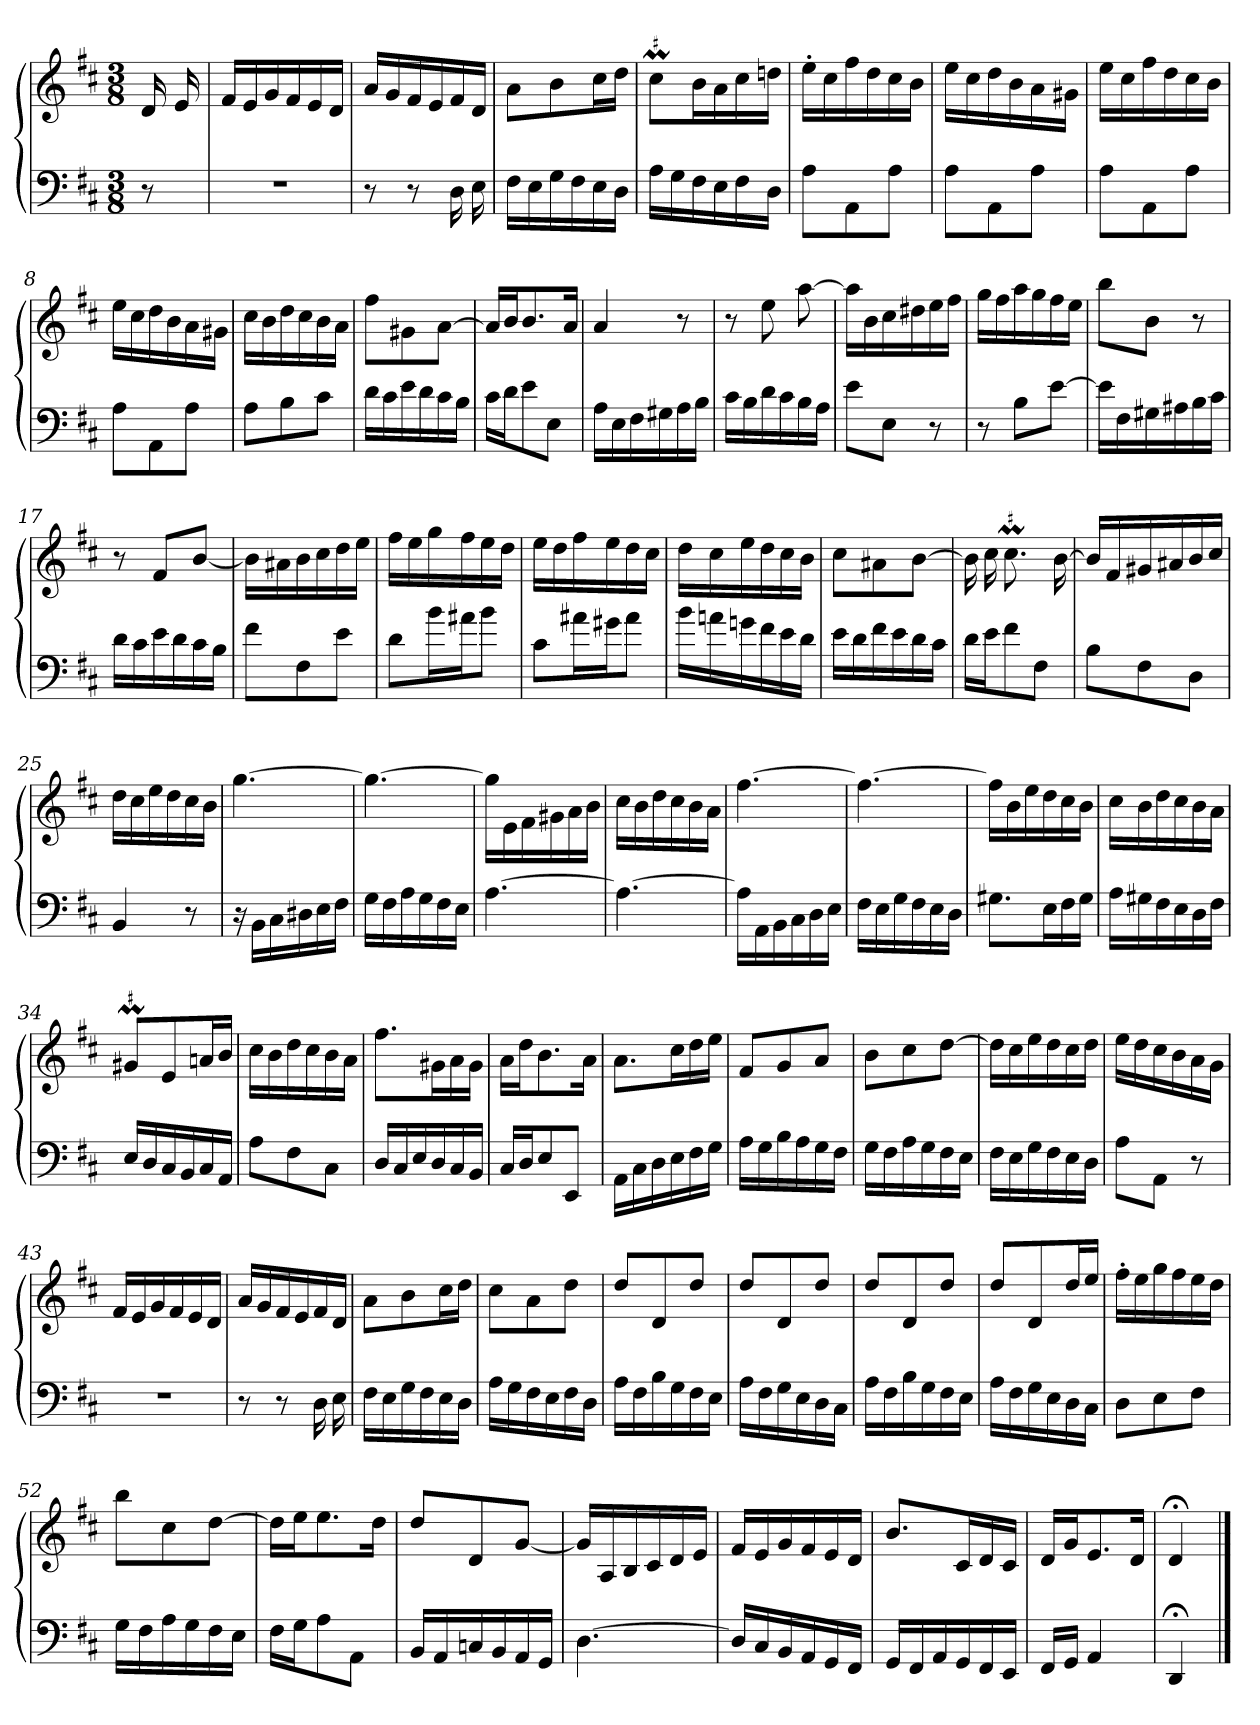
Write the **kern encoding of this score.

**kern	**kern
*part1	*part1
*staff2	*staff1
*clefF4	*clefG2
*k[f#c#]	*k[f#c#]
*D:	*D:
*M3/8	*M3/8
=	=
8r	16d
.	16e
=1	=1
4.r	16f#LL
.	16e
.	16g
.	16f#
.	16e
.	16dJJ
=2	=2
8r	16aLL
.	16g
8r	16f#
.	16e
16D	16f#
16E	16dJJ
=3	=3
16F#LL	8aL
16E	.
16G	8b
16F#	.
16E	16cc#L
16DJJ	16ddJJ
=4	=4
!	!LO:MOR:acc=#
16ALL	8cc#ML
16G	.
16F#	16bL
16E	16a
16F#	16cc#
16DJJ	16ddnJJ
=5	=5
8AL	16ee'LL
.	16cc#
8AA	16ff#
.	16dd
8AJ	16cc#
.	16bJJ
=6	=6
8AL	16eeLL
.	16cc#
8AA	16dd
.	16b
8AJ	16a
.	16g#XJJ
=7	=7
8AL	16eeLL
.	16cc#
8AA	16ff#
.	16dd
8AJ	16cc#
.	16bJJ
=8	=8
8AL	16eeLL
.	16cc#
8AA	16dd
.	16b
8AJ	16a
.	16g#XJJ
=9	=9
8AL	16cc#LL
.	16b
8B	16dd
.	16cc#
8c#J	16b
.	16aJJ
=10	=10
16dLL	8ff#L
16c#	.
16e	8g#X
16d	.
16c#	[8aJ
16BJJ	.
=11	=11
16c#LL	16aLL]
16dJ	16bJ
8e	8.b
8EJ	.
.	16aJk
=12	=12
16ALL	4a
16E	.
16F#	.
16G#X	.
16A	8r
16BJJ	.
=13	=13
16c#LL	8r
16B	.
16d	8ee
16c#	.
16B	[8aa
16AJJ	.
=14	=14
8eL	16aaLL]
.	16b
8EJ	16cc#
.	16dd#X
8r	16ee
.	16ff#JJ
=15	=15
8r	16ggLL
.	16ff#
8BL	16aa
.	16gg
[8eJ	16ff#
.	16eeJJ
=16	=16
16eLL]	8bbL
16F#	.
16G#X	8bJ
16A#X	.
16B	8r
16c#JJ	.
=17	=17
16dLL	8r
16c#	.
16e	8f#L
16d	.
16c#	[8bJ
16BJJ	.
=18	=18
8f#L	16bLL]
.	16a#X
8F#	16b
.	16cc#
8eJ	16dd
.	16eeJJ
=19	=19
8dL	16ff#LL
.	16ee
16bL	16gg
16a#XJ	16ff#
8bJ	16ee
.	16ddJJ
=20	=20
8c#L	16eeLL
.	16dd
16a#XL	16ff#
16g#XJ	16ee
8a#J	16dd
.	16cc#JJ
=21	=21
16bLL	16ddLL
16an	16cc#
16gn	16ee
16f#	16dd
16e	16cc#
16dJJ	16bJJ
=22	=22
16eLL	8cc#L
16d	.
16f#	8a#X
16e	.
16d	[8bJ
16c#JJ	.
=23	=23
16dLL	16b]
16eJ	16cc#
!	!LO:MOR:acc=#
8f#	8.cc#M
8F#J	.
.	[16b
=24	=24
8BL	16bLL]
.	16f#
8F#	16g#X
.	16a#X
8DJ	16b
.	16cc#JJ
=25	=25
4BB	16ddLL
.	16cc#
.	16ee
.	16dd
8r	16cc#
.	16bJJ
=26	=26
16r	[4.gg
16BBLL	.
16C#	.
16D#X	.
16E	.
16F#JJ	.
=27	=27
16GLL	4.gg_
16F#	.
16A	.
16G	.
16F#	.
16EJJ	.
=28	=28
[4.A	16ggLL]
.	16e
.	16f#
.	16g#X
.	16a
.	16bJJ
=29	=29
4.A_	16cc#LL
.	16b
.	16dd
.	16cc#
.	16b
.	16aJJ
=30	=30
16ALL]	[4.ff#
16AA	.
16BB	.
16C#	.
16D	.
16EJJ	.
=31	=31
16F#LL	4.ff#_
16E	.
16G	.
16F#	.
16E	.
16DJJ	.
=32	=32
8.G#XL	16ff#LL]
.	16b
.	16ee
16EL	16dd
16F#	16cc#
16G#JJ	16bJJ
=33	=33
16ALL	16cc#LL
16G#X	16b
16F#	16dd
16E	16cc#
16D	16b
16F#JJ	16aJJ
=34	=34
!	!LO:MOR:acc=#
16ELL	8g#XML
16D	.
16C#	8e
16BB	.
16C#	16anL
16AAJJ	16bJJ
=35	=35
8AL	16cc#LL
.	16b
8F#	16dd
.	16cc#
8C#J	16b
.	16aJJ
=36	=36
16DLL	8.ff#L
16C#	.
16E	.
16D	16g#XL
16C#	16a
16BBJJ	16g#JJ
=37	=37
16C#LL	16aLL
16DJ	16ddJ
8E	8.b
8EEJ	.
.	16aJk
=38	=38
16AALL	8.aL
16C#	.
16D	.
16E	16cc#L
16F#	16dd
16GJJ	16eeJJ
=39	=39
16ALL	8f#L
16G	.
16B	8g
16A	.
16G	8aJ
16F#JJ	.
=40	=40
16GLL	8bL
16F#	.
16A	8cc#
16G	.
16F#	[8ddJ
16EJJ	.
=41	=41
16F#LL	16ddLL]
16E	16cc#
16G	16ee
16F#	16dd
16E	16cc#
16DJJ	16ddJJ
=42	=42
8AL	16eeLL
.	16dd
8AAJ	16cc#
.	16b
8r	16a
.	16gJJ
=43	=43
4.r	16f#LL
.	16e
.	16g
.	16f#
.	16e
.	16dJJ
=44	=44
8r	16aLL
.	16g
8r	16f#
.	16e
16D	16f#
16E	16dJJ
=45	=45
16F#LL	8aL
16E	.
16G	8b
16F#	.
16E	16cc#L
16DJJ	16ddJJ
=46	=46
16ALL	8cc#L
16G	.
16F#	8a
16E	.
16F#	8ddJ
16DJJ	.
=47	=47
16ALL	8ddL
16F#	.
16B	8d
16G	.
16F#	8ddJ
16EJJ	.
=48	=48
16ALL	8ddL
16F#	.
16G	8d
16E	.
16D	8ddJ
16C#JJ	.
=49	=49
16ALL	8ddL
16F#	.
16B	8d
16G	.
16F#	8ddJ
16EJJ	.
=50	=50
16ALL	8ddL
16F#	.
16G	8d
16E	.
16D	16ddL
16C#JJ	16eeJJ
=51	=51
8DL	16ff#'LL
.	16ee
8E	16gg
.	16ff#
8F#J	16ee
.	16ddJJ
=52	=52
16GLL	8bbL
16F#	.
16A	8cc#
16G	.
16F#	[8ddJ
16EJJ	.
=53	=53
16F#LL	16ddLL]
16GJ	16eeJ
8A	8.ee
8AAJ	.
.	16ddJk
=54	=54
16BBLL	8ddL
16AA	.
16Cn	8d
16BB	.
16AA	[8gJ
16GGJJ	.
=55	=55
[4.D	16gLL]
.	16A
.	16B
.	16c#
.	16d
.	16eJJ
=56	=56
16DLL]	16f#LL
16C#	16e
16BB	16g
16AA	16f#
16GG	16e
16FF#JJ	16dJJ
=57	=57
16GGLL	8.bL
16FF#	.
16AA	.
16GG	16c#L
16FF#	16d
16EEJJ	16c#JJ
=58	=58
16FF#LL	16dLL
16GGJJ	16gJ
4AA	8.e
.	16dJk
=59	=59
4DD;<	4d;<
==	==
*-	*-
